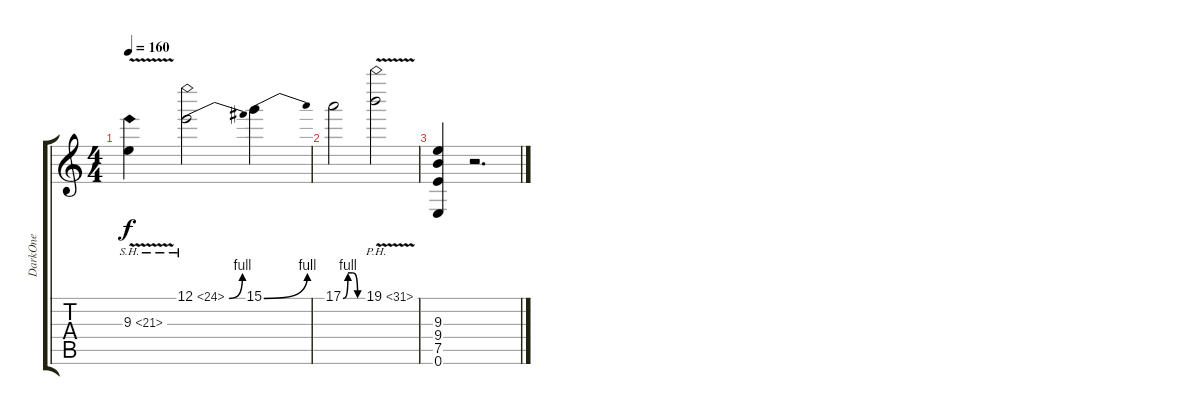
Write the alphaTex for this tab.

\track ("DarkOne" "DarkOne") {instrument distortionguitar}
\staff {score tabs}
\tuning (E4 B3 G3 D3 A2 E2) {hide}
\ts (4 4)
\tempo 160
\clef g2
\ks c
9.3{sh 12 v}.4{dy f} 12.1{be (bend 0 0 60 4) sh 12}.2 15.1{be (bend 0 0 60 4)}.4 |
17.1{be (custom 0 0 15 4 30 4 45 0 60 0)}.2 19.1{ph 12 v}.2 |
(9.3 9.4 7.5 0.6).4 r.2{d}
